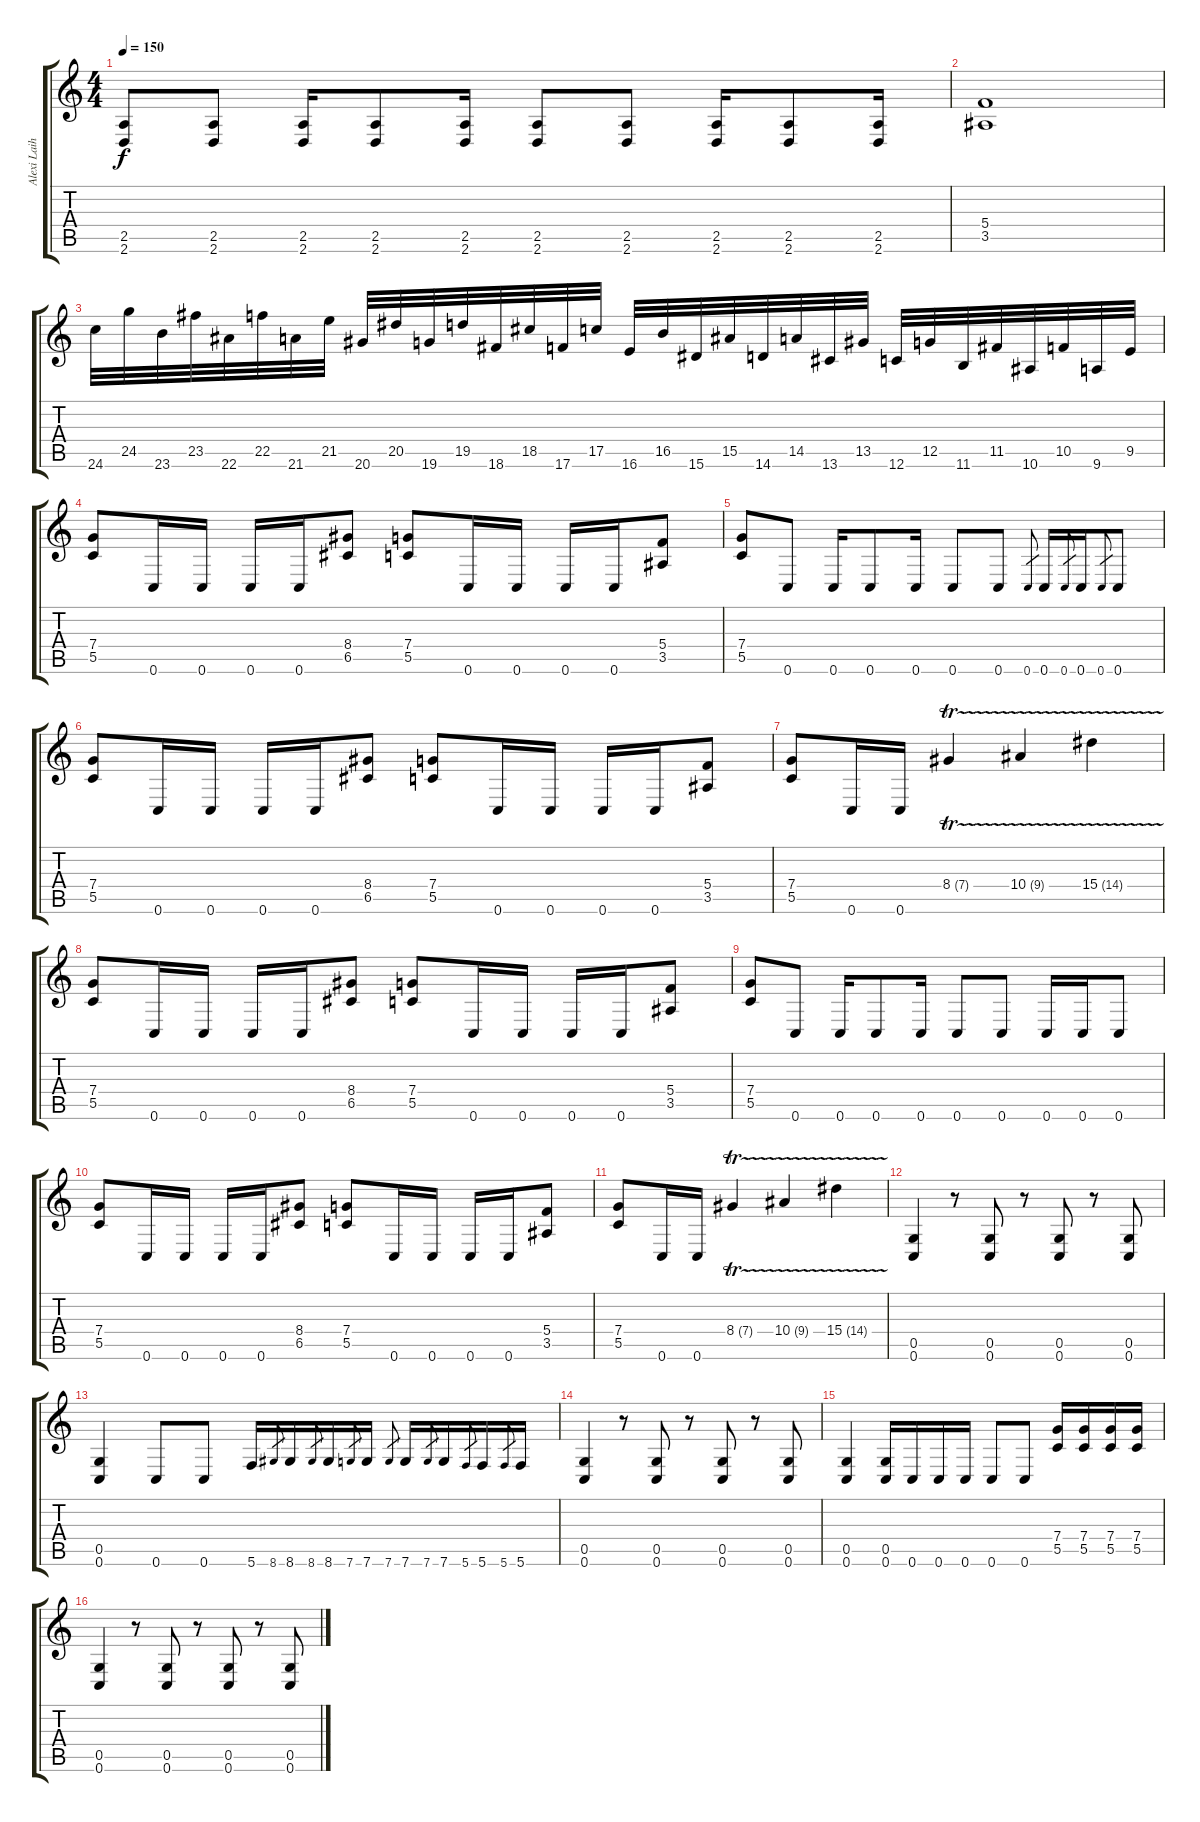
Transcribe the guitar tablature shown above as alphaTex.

\track ("Alexi Laiho" "Alexi Laih") {instrument distortionguitar}
\staff {score tabs}
\tuning (D4 A3 F3 C3 G2 C2) {hide}
\ts (4 4)
\tempo 150
\clef g2
\ks c
(2.5 2.6).8{dy f} (2.5 2.6).8 (2.5 2.6).16 (2.5 2.6).8 (2.5 2.6).16 (2.5 2.6).8 (2.5 2.6).8 (2.5 2.6).16 (2.5 2.6).8 (2.5 2.6).16 |
(5.4 3.5).1 |
24.6.32{instrument guitarfretnoise} 24.5.32 23.6.32 23.5.32 22.6.32 22.5.32 21.6.32 21.5.32 20.6.32 20.5.32 19.6.32 19.5.32 18.6.32 18.5.32 17.6.32 17.5.32 16.6.32 16.5.32 15.6.32 15.5.32 14.6.32 14.5.32 13.6.32 13.5.32 12.6.32 12.5.32 11.6.32 11.5.32 10.6.32 10.5.32 9.6.32 9.5.32 |
(7.4 5.5).8{instrument distortionguitar} 0.6.16 0.6.16 0.6.16 0.6.16 (8.4 6.5).8 (7.4 5.5).8 0.6.16 0.6.16 0.6.16 0.6.16 (5.4 3.5).8 |
(7.4 5.5).8 0.6.8 0.6.16 0.6.8 0.6.16 0.6.8 0.6.8 0.6.8{gr} 0.6.16 0.6.8{gr} 0.6.16 0.6.8{gr} 0.6.8 |
(7.4 5.5).8{instrument distortionguitar} 0.6.16 0.6.16 0.6.16 0.6.16 (8.4 6.5).8 (7.4 5.5).8 0.6.16 0.6.16 0.6.16 0.6.16 (5.4 3.5).8 |
(7.4 5.5).8 0.6.16 0.6.16 8.4{tr (7 16)}.4 10.4{tr (9 16)}.4 15.4{tr (14 16)}.4 |
(7.4 5.5).8{instrument distortionguitar} 0.6.16 0.6.16 0.6.16 0.6.16 (8.4 6.5).8 (7.4 5.5).8 0.6.16 0.6.16 0.6.16 0.6.16 (5.4 3.5).8 |
(7.4 5.5).8 0.6.8 0.6.16 0.6.8 0.6.16 0.6.8 0.6.8 0.6.16 0.6.16 0.6.8 |
(7.4 5.5).8{instrument distortionguitar} 0.6.16 0.6.16 0.6.16 0.6.16 (8.4 6.5).8 (7.4 5.5).8 0.6.16 0.6.16 0.6.16 0.6.16 (5.4 3.5).8 |
(7.4 5.5).8 0.6.16 0.6.16 8.4{tr (7 16)}.4 10.4{tr (9 16)}.4 15.4{tr (14 16)}.4 |
(0.5 0.6).4 r.8 (0.5 0.6).8 r.8 (0.5 0.6).8 r.8 (0.5 0.6).8 |
(0.5 0.6).4 0.6.8 0.6.8 5.6.16 8.6.8{gr} 8.6.16 8.6.8{gr} 8.6.16 7.6.8{gr} 7.6.16 7.6.8{gr} 7.6.16 7.6.8{gr} 7.6.16 5.6.8{gr} 5.6.16 5.6.8{gr} 5.6.16 |
(0.5 0.6).4 r.8 (0.5 0.6).8 r.8 (0.5 0.6).8 r.8 (0.5 0.6).8 |
(0.5 0.6).4 (0.5 0.6).16 0.6.16 0.6.16 0.6.16 0.6.8 0.6.8 (7.4 5.5).16 (7.4 5.5).16 (7.4 5.5).16 (7.4 5.5).16 |
(0.5 0.6).4 r.8 (0.5 0.6).8 r.8 (0.5 0.6).8 r.8 (0.5 0.6).8
